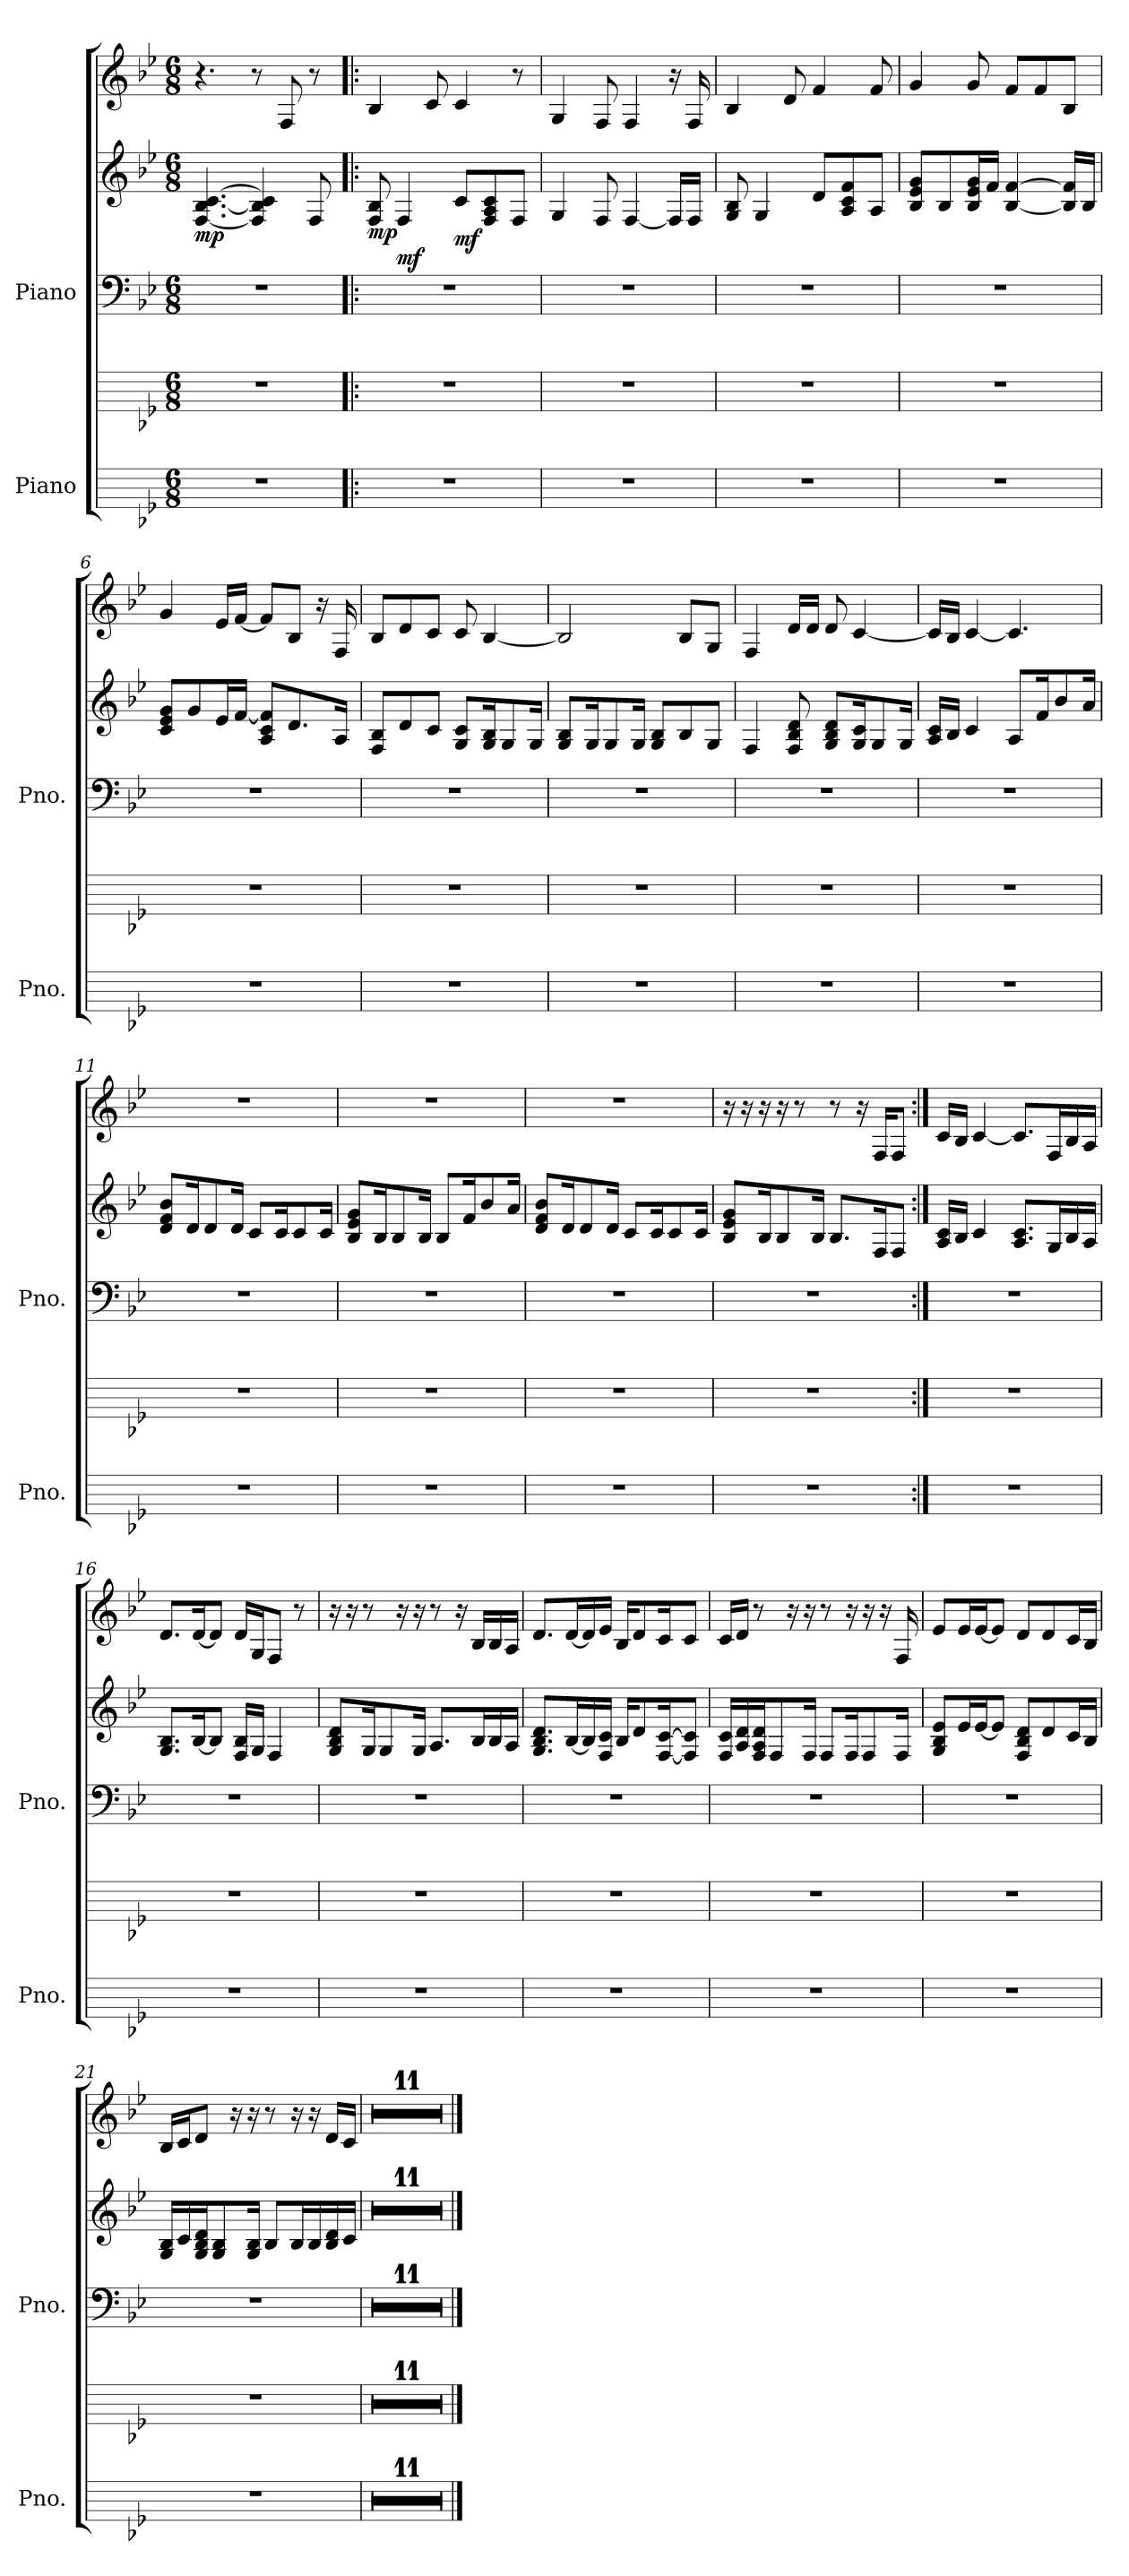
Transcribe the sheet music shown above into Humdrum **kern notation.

**kern	**kern	**kern	**kern	**kern	**dynam
*part2	*part2	*part1	*part1	*part1	*part1
*staff5	*staff4	*staff3	*staff2	*staff1	*staff1/2/3
*I"Piano	*	*I"Piano	*	*	*
*I'Pno.	*	*I'Pno.	*	*	*
*	*	*clefF4	*clefG2	*clefG2	*
*k[b-e-]	*k[b-e-]	*k[b-e-]	*k[b-e-]	*k[b-e-]	*
*B-:	*B-:	*B-:	*B-:	*B-:	*
*M6/8	*M6/8	*M6/8	*M6/8	*M6/8	*
=1	=1	=1	=1	=1	=1
!	!	!	!	!	!LO:DY:b=2
2.r	2.r	2.r	[4.F/ [4.B-/ [4.c/	4.r	mp
.	.	.	4F/] 4B-/] 4c/]	8r	.
.	.	.	.	8F/	.
.	.	.	8F/	8r	.
=2!|:	=2!|:	=2!|:	=2!|:	=2!|:	=2!|:
!	!	!	!	!	!LO:DY:b=2
2.r	2.r	2.r	8F/ 8B-/	4B-/	mp
!	!	!	!	!	!LO:DY:b=2
.	.	.	4F/	.	mf
.	.	.	.	8c/	.
!	!	!	!	!	!LO:DY:b=2
.	.	.	8c/L	4c/	mf
.	.	.	8F/ 8A/ 8c/	.	.
.	.	.	8F/J	8r	.
=3	=3	=3	=3	=3	=3
2.r	2.r	2.r	4G/	4G/	.
.	.	.	8F/	8F/	.
.	.	.	[4F/	4F/	.
.	.	.	16F/LL]	16r	.
.	.	.	16F/JJ	16F/	.
=4	=4	=4	=4	=4	=4
2.r	2.r	2.r	8G/ 8B-/	4B-/	.
.	.	.	4G/	.	.
.	.	.	.	8d/	.
.	.	.	8d/L	4f/	.
.	.	.	8A/ 8c/ 8f/	.	.
.	.	.	8A/J	8f/	.
=5	=5	=5	=5	=5	=5
2.r	2.r	2.r	8B-/ 8e-/ 8g/L	4g/	.
.	.	.	8B-/	.	.
.	.	.	16B-/ 16e-/ 16g/L	8g/	.
.	.	.	16f/JJ	.	.
.	.	.	[4B-/ [4f/	8f/L	.
.	.	.	.	8f/	.
.	.	.	16B-/] 16f/]LL	8B-/J	.
.	.	.	16B-/JJ	.	.
=6	=6	=6	=6	=6	=6
2.r	2.r	2.r	8c/ 8e-/ 8g/L	4g/	.
.	.	.	8g/	.	.
.	.	.	16e-/L	16e-/LL	.
.	.	.	[16f/JJ	[16f/JJ	.
.	.	.	8A/ 8c/ 8f/]L	8f/L]	.
.	.	.	8.d/	8B-/J	.
.	.	.	.	16r	.
.	.	.	16A/Jk	16F/	.
=7	=7	=7	=7	=7	=7
2.r	2.r	2.r	8F/ 8B-/L	8B-/L	.
.	.	.	8d/	8d/	.
.	.	.	8c/J	8c/J	.
.	.	.	8G/ 8c/L	8c/	.
.	.	.	16G/ 16B-/K	[4B-/	.
.	.	.	8G/	.	.
.	.	.	16G/Jk	.	.
=8	=8	=8	=8	=8	=8
2.r	2.r	2.r	8G/ 8B-/L	2B-/]	.
.	.	.	16G/K	.	.
.	.	.	8G/	.	.
.	.	.	16G/Jk	.	.
.	.	.	8G/ 8B-/L	.	.
.	.	.	8B-/	8B-/L	.
.	.	.	8G/J	8G/J	.
=9	=9	=9	=9	=9	=9
2.r	2.r	2.r	4F/	4F/	.
.	.	.	8F/ 8B-/ 8d/	16d/LL	.
.	.	.	.	16d/JJ	.
.	.	.	8G/ 8B-/ 8d/L	8d/	.
.	.	.	16G/ 16c/K	[4c/	.
.	.	.	8G/	.	.
.	.	.	16G/Jk	.	.
=10	=10	=10	=10	=10	=10
2.r	2.r	2.r	16A/ 16c/LL	16c/LL]	.
.	.	.	16B-/JJ	16B-/JJ	.
.	.	.	4c/	[4c/	.
.	.	.	8A/L	4.c/]	.
.	.	.	16f/K	.	.
.	.	.	8b-/	.	.
.	.	.	16a/Jk	.	.
=11	=11	=11	=11	=11	=11
2.r	2.r	2.r	8d/ 8f/ 8b-/L	2.r	.
.	.	.	16d/K	.	.
.	.	.	8d/	.	.
.	.	.	16d/Jk	.	.
.	.	.	8c/L	.	.
.	.	.	16c/K	.	.
.	.	.	8c/	.	.
.	.	.	16c/Jk	.	.
!!LO:LB:g=z
=12	=12	=12	=12	=12	=12
2.r	2.r	2.r	8B-/ 8e-/ 8g/L	2.r	.
.	.	.	16B-/K	.	.
.	.	.	8B-/	.	.
.	.	.	16B-/Jk	.	.
.	.	.	8B-/L	.	.
.	.	.	16f/K	.	.
.	.	.	8b-/	.	.
.	.	.	16a/Jk	.	.
=13	=13	=13	=13	=13	=13
2.r	2.r	2.r	8d/ 8f/ 8b-/L	2.r	.
.	.	.	16d/K	.	.
.	.	.	8d/	.	.
.	.	.	16d/Jk	.	.
.	.	.	8c/L	.	.
.	.	.	16c/K	.	.
.	.	.	8c/	.	.
.	.	.	16c/Jk	.	.
=14	=14	=14	=14	=14	=14
2.r	2.r	2.r	8B-/ 8e-/ 8g/L	16r	.
.	.	.	.	16r	.
.	.	.	16B-/K	16r	.
.	.	.	8B-/	16r	.
.	.	.	.	8r	.
.	.	.	16B-/Jk	.	.
.	.	.	8.B-/L	8r	.
.	.	.	.	16r	.
.	.	.	16F/K	16F/KL	.
.	.	.	8F/J	8F/J	.
=15:|!	=15:|!	=15:|!	=15:|!	=15:|!	=15:|!
2.r	2.r	2.r	16A/ 16c/LL	16c/LL	.
.	.	.	16B-/JJ	16B-/JJ	.
.	.	.	4c/	[4c/	.
.	.	.	8.A/ 8.c/L	8.c/L]	.
.	.	.	16G/L	16F/L	.
.	.	.	16B-/	16B-/	.
.	.	.	16A/JJ	16A/JJ	.
=16	=16	=16	=16	=16	=16
2.r	2.r	2.r	8.G/ 8.B-/L	8.d/L	.
.	.	.	[16B-/K	[16d/K	.
.	.	.	8B-/J]	8d/J]	.
.	.	.	16F/ 16B-/LL	16d/LL	.
.	.	.	16G/JJ	16G/J	.
.	.	.	4F/	8F/J	.
.	.	.	.	8r	.
=17	=17	=17	=17	=17	=17
2.r	2.r	2.r	8G/ 8B-/ 8d/L	16r	.
.	.	.	.	16r	.
.	.	.	16G/K	8r	.
.	.	.	8G/	.	.
.	.	.	.	16r	.
.	.	.	16G/Jk	16r	.
.	.	.	8.A/L	8r	.
.	.	.	.	16r	.
.	.	.	16B-/L	16B-/LL	.
.	.	.	16B-/	16B-/	.
.	.	.	16A/JJ	16A/JJ	.
=18	=18	=18	=18	=18	=18
2.r	2.r	2.r	8.G/ 8.B-/ 8.d/L	8.d/L	.
.	.	.	[16B-/L	[16d/L	.
.	.	.	16B-/]	16d/]	.
.	.	.	16F/ 16c/JJ	16e-/JJ	.
.	.	.	16B-/KL	16B-/KL	.
.	.	.	8d/	8d/	.
.	.	.	[16F/ [16c/K	16c/K	.
.	.	.	8F/] 8c/]J	8c/J	.
=19	=19	=19	=19	=19	=19
2.r	2.r	2.r	16F/ 16c/LL	16c/LL	.
.	.	.	16A/ 16d/	16d/JJ	.
.	.	.	16F/ 16A/ 16d/J	8r	.
.	.	.	8F/	.	.
.	.	.	.	16r	.
.	.	.	16F/Jk	16r	.
.	.	.	8F/L	8r	.
.	.	.	16F/K	16r	.
.	.	.	8F/	16r	.
.	.	.	.	16r	.
.	.	.	16F/Jk	16F/	.
=20	=20	=20	=20	=20	=20
2.r	2.r	2.r	8G/ 8B-/ 8e-/L	8e-/L	.
.	.	.	16e-/L	16e-/L	.
.	.	.	[16e-/J	[16e-/J	.
.	.	.	8e-/J]	8e-/J]	.
.	.	.	8F/ 8B-/ 8d/L	8d/L	.
.	.	.	8d/	8d/	.
.	.	.	16c/L	16c/L	.
.	.	.	16B-/JJ	16B-/JJ	.
=21	=21	=21	=21	=21	=21
2.r	2.r	2.r	16G/ 16B-/LL	16B-/LL	.
.	.	.	16c/	16c/J	.
.	.	.	16G/ 16B-/ 16d/J	8d/J	.
.	.	.	8G/ 8B-/	.	.
.	.	.	.	16r	.
.	.	.	16G/ 16B-/Jk	16r	.
.	.	.	8B-/L	8r	.
.	.	.	16B-/L	16r	.
.	.	.	16B-/	16r	.
.	.	.	16B-/ 16d/	16d/LL	.
.	.	.	16c/JJ	16c/JJ	.
=22	=22	=22	=22	=22	=22
2.r	2.r	2.r	2.r	2.r	.
!!LO:PB:g=z
=23	=23	=23	=23	=23	=23
2.r	2.r	2.r	2.r	2.r	.
=24	=24	=24	=24	=24	=24
2.r	2.r	2.r	2.r	2.r	.
=25	=25	=25	=25	=25	=25
2.r	2.r	2.r	2.r	2.r	.
=26	=26	=26	=26	=26	=26
2.r	2.r	2.r	2.r	2.r	.
=27	=27	=27	=27	=27	=27
2.r	2.r	2.r	2.r	2.r	.
=28	=28	=28	=28	=28	=28
2.r	2.r	2.r	2.r	2.r	.
=29	=29	=29	=29	=29	=29
2.r	2.r	2.r	2.r	2.r	.
=30	=30	=30	=30	=30	=30
2.r	2.r	2.r	2.r	2.r	.
=31	=31	=31	=31	=31	=31
2.r	2.r	2.r	2.r	2.r	.
=32	=32	=32	=32	=32	=32
2.r	2.r	2.r	2.r	2.r	.
==	==	==	==	==	==
*-	*-	*-	*-	*-	*-
